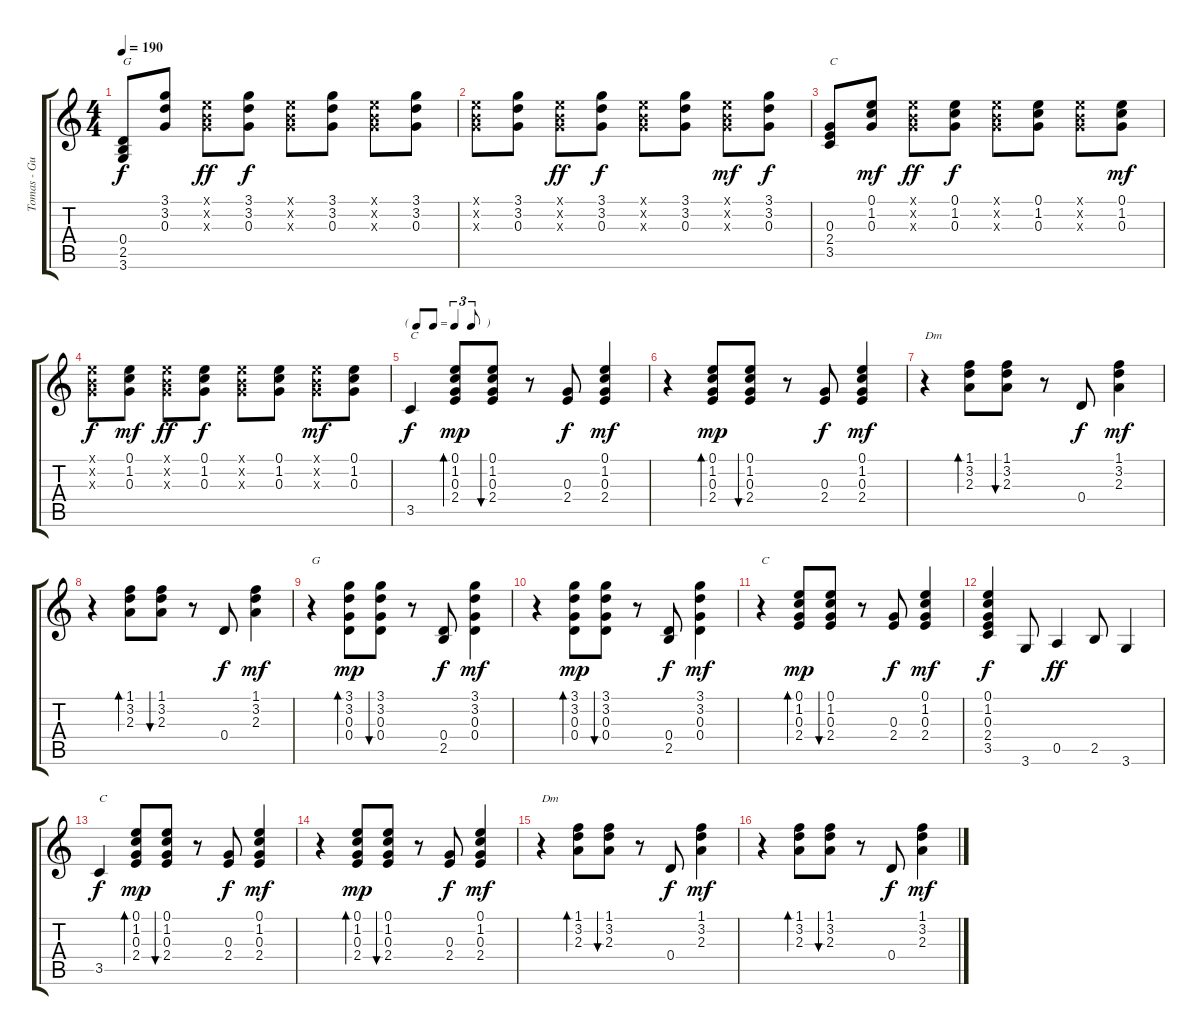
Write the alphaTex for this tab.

\track ("Tomas - Guitar" "Tomas - Gu") {instrument acousticguitarsteel}
\staff {score tabs}
\tuning (E4 B3 G3 D3 A2 E2) {hide}
\ts (4 4)
\tempo 190
\clef g2
\ks c
(0.4 2.5 3.6).8{txt "G" dy f} (3.1 3.2 0.3).8 (0.1{x} 0.2{x} 0.3{x}).8{dy ff} (3.1 3.2 0.3).8{dy f} (0.1{x} 0.2{x} 0.3{x}).8 (3.1 3.2 0.3).8 (0.1{x} 0.2{x} 0.3{x}).8 (3.1 3.2 0.3).8 |
(0.1{x} 0.2{x} 0.3{x}).8 (3.1 3.2 0.3).8 (0.1{x} 0.2{x} 0.3{x}).8{dy ff} (3.1 3.2 0.3).8{dy f} (0.1{x} 0.2{x} 0.3{x}).8 (3.1 3.2 0.3).8 (0.1{x} 0.2{x} 0.3{x}).8{dy mf} (3.1 3.2 0.3).8{dy f} |
(0.3 2.4 3.5).8{txt "C"} (0.1 1.2 0.3).8{dy mf} (0.1{x} 0.2{x} 0.3{x}).8{dy ff} (0.1 1.2 0.3).8{dy f} (0.1{x} 0.2{x} 0.3{x}).8 (0.1 1.2 0.3).8 (0.1{x} 0.2{x} 0.3{x}).8 (0.1 1.2 0.3).8{dy mf} |
(0.1{x} 0.2{x} 0.3{x}).8{dy f} (0.1 1.2 0.3).8{dy mf} (0.1{x} 0.2{x} 0.3{x}).8{dy ff} (0.1 1.2 0.3).8{dy f} (0.1{x} 0.2{x} 0.3{x}).8 (0.1 1.2 0.3).8 (0.1{x} 0.2{x} 0.3{x}).8{dy mf} (0.1 1.2 0.3).8 |
\tf triplet8th
3.5.4{txt "C" dy f} (0.1 1.2 0.3 2.4).8{bd 60 dy mp} (0.1 1.2 0.3 2.4).8{bu 60} r.8 (0.3 2.4).8{dy f} (0.1 1.2 0.3 2.4).4{dy mf} |
r.4 (0.1 1.2 0.3 2.4).8{bd 60 dy mp} (0.1 1.2 0.3 2.4).8{bu 60} r.8 (0.3 2.4).8{dy f} (0.1 1.2 0.3 2.4).4{dy mf} |
r.4{txt "Dm"} (1.1 3.2 2.3).8{bd 60} (1.1 3.2 2.3).8{bu 60} r.8 0.4.8{dy f} (1.1 3.2 2.3).4{dy mf} |
r.4 (1.1 3.2 2.3).8{bd 60} (1.1 3.2 2.3).8{bu 60} r.8 0.4.8{dy f} (1.1 3.2 2.3).4{dy mf} |
r.4{txt "G"} (3.1 3.2 0.3 0.4).8{bd 60 dy mp} (3.1 3.2 0.3 0.4).8{bu 60} r.8 (0.4 2.5).8{dy f} (3.1 3.2 0.3 0.4).4{dy mf} |
r.4 (3.1 3.2 0.3 0.4).8{bd 60 dy mp} (3.1 3.2 0.3 0.4).8{bu 60} r.8 (0.4 2.5).8{dy f} (3.1 3.2 0.3 0.4).4{dy mf} |
r.4{txt "C"} (0.1 1.2 0.3 2.4).8{bd 60 dy mp} (0.1 1.2 0.3 2.4).8{bu 60} r.8 (0.3 2.4).8{dy f} (0.1 1.2 0.3 2.4).4{dy mf} |
(0.1 1.2 0.3 2.4 3.5).4{dy f} 3.6.8 0.5.4{dy ff} 2.5.8 3.6.4 |
3.5.4{txt "C" dy f} (0.1 1.2 0.3 2.4).8{bd 60 dy mp} (0.1 1.2 0.3 2.4).8{bu 60} r.8 (0.3 2.4).8{dy f} (0.1 1.2 0.3 2.4).4{dy mf} |
r.4 (0.1 1.2 0.3 2.4).8{bd 60 dy mp} (0.1 1.2 0.3 2.4).8{bu 60} r.8 (0.3 2.4).8{dy f} (0.1 1.2 0.3 2.4).4{dy mf} |
r.4{txt "Dm"} (1.1 3.2 2.3).8{bd 60} (1.1 3.2 2.3).8{bu 60} r.8 0.4.8{dy f} (1.1 3.2 2.3).4{dy mf} |
r.4 (1.1 3.2 2.3).8{bd 60} (1.1 3.2 2.3).8{bu 60} r.8 0.4.8{dy f} (1.1 3.2 2.3).4{dy mf}
